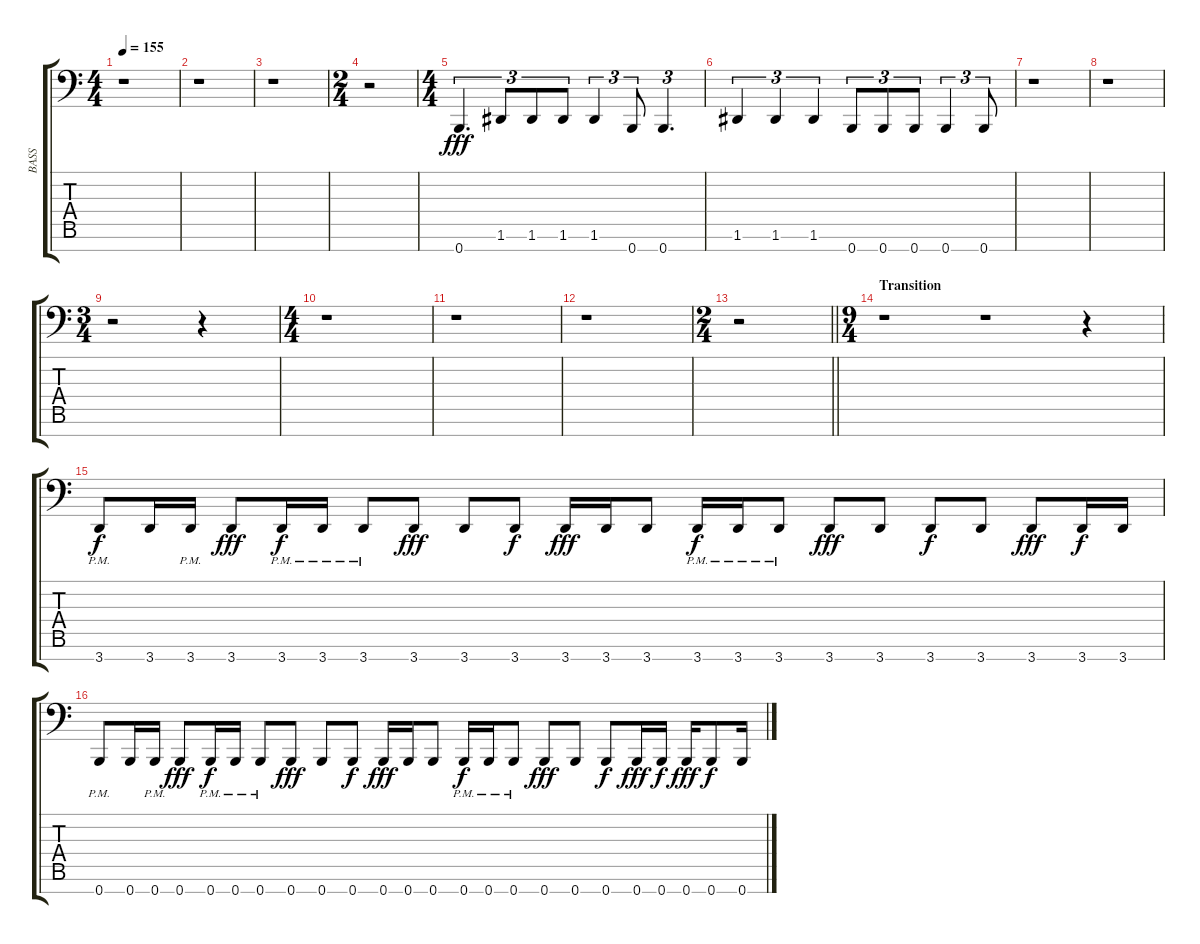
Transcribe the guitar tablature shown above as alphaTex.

\track ("BASS" "BASS") {instrument electricbassfinger}
\staff {score tabs}
\tuning (E3 B2 G2 D2 A1 D1 B0) {hide}
\ts (4 4)
\tempo 155
\clef f4
\ks c
r.1{dy fff} |
r.1 |
r.1 |
\ts (2 4)
r.2 |
\ts (4 4)
0.7.4{d tu (3 2)} 1.6.8{tu (3 2)} 1.6.8{tu (3 2)} 1.6.8{tu (3 2)} 1.6.4{tu (3 2)} 0.7.8{tu (3 2)} 0.7.4{d tu (3 2)} |
1.6.4{tu (3 2)} 1.6.4{tu (3 2)} 1.6.4{tu (3 2)} 0.7.8{tu (3 2)} 0.7.8{tu (3 2)} 0.7.8{tu (3 2)} 0.7.4{tu (3 2)} 0.7.8{tu (3 2)} |
r.1 |
r.1 |
\ts (3 4)
r.2 r.4 |
\ts (4 4)
r.1 |
r.1 |
r.1 |
\ts (2 4)
\barLineRight lightlight
r.2 |
\ts (9 4)
\section ("" "Transition")
r.1 r.1 r.4 |
3.7{pm}.8{dy f} 3.7.16 3.7{pm}.16 3.7.8{dy fff} 3.7{pm}.16{dy f} 3.7{pm}.16 3.7{pm}.8 3.7.8{dy fff} 3.7.8 3.7.8{dy f} 3.7.16{dy fff} 3.7.16 3.7.8 3.7{pm}.16{dy f} 3.7{pm}.16 3.7{pm}.8 3.7.8{dy fff} 3.7.8 3.7.8{dy f} 3.7.8 3.7.8{dy fff} 3.7.16{dy f} 3.7.16 |
0.7{pm}.8 0.7.16 0.7{pm}.16 0.7.8{dy fff} 0.7{pm}.16{dy f} 0.7{pm}.16 0.7{pm}.8 0.7.8{dy fff} 0.7.8 0.7.8{dy f} 0.7.16{dy fff} 0.7.16 0.7.8 0.7{pm}.16{dy f} 0.7{pm}.16 0.7{pm}.8 0.7.8{dy fff} 0.7.8 0.7.8{dy f} 0.7.16{dy fff} 0.7.16{dy f} 0.7.16{dy fff} 0.7.8{dy f} 0.7.16
